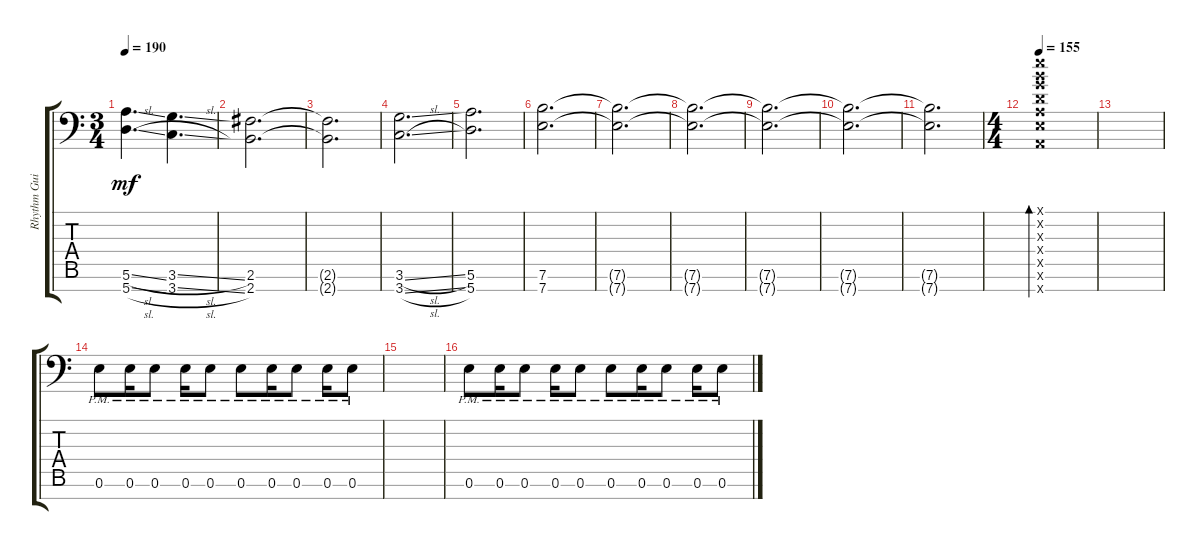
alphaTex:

\track ("Rhythm Guitar" "Rhythm Gui") {instrument distortionguitar}
\staff {score tabs}
\tuning (E4 B3 G3 D3 A2 E2 A1) {hide}
\ts (3 4)
\tempo 190
\clef f4
\ks c
(5.6{sl} 5.7{sl}).4{d dy mf} (3.6{sl} 3.7{sl}).4{d} |
(2.6 2.7).2{d} |
(2.6{t} 2.7{t}).2{d} |
(3.6{sl} 3.7{sl}).2{d} |
(5.6 5.7).2{d} |
(7.6 7.7).2{d} |
(7.6{t} 7.7{t}).2{d} |
(7.6{t} 7.7{t}).2{d} |
(7.6{t} 7.7{t}).2{d} |
(7.6{t} 7.7{t}).2{d} |
(7.6{t} 7.7{t}).2{d} |
\ts (4 4)
\tempo 155
(0.1{x} 0.2{x} 0.3{x} 0.4{x} 0.5{x} 0.6{x} 0.7{x}).1{bd 240} |
|
0.6{pm}.8 0.6{pm}.16 0.6{pm}.8 0.6{pm}.16 0.6{pm}.8 0.6{pm}.8 0.6{pm}.16 0.6{pm}.8 0.6{pm}.16 0.6{pm}.8 |
|
0.6{pm}.8 0.6{pm}.16 0.6{pm}.8 0.6{pm}.16 0.6{pm}.8 0.6{pm}.8 0.6{pm}.16 0.6{pm}.8 0.6{pm}.16 0.6{pm}.8
